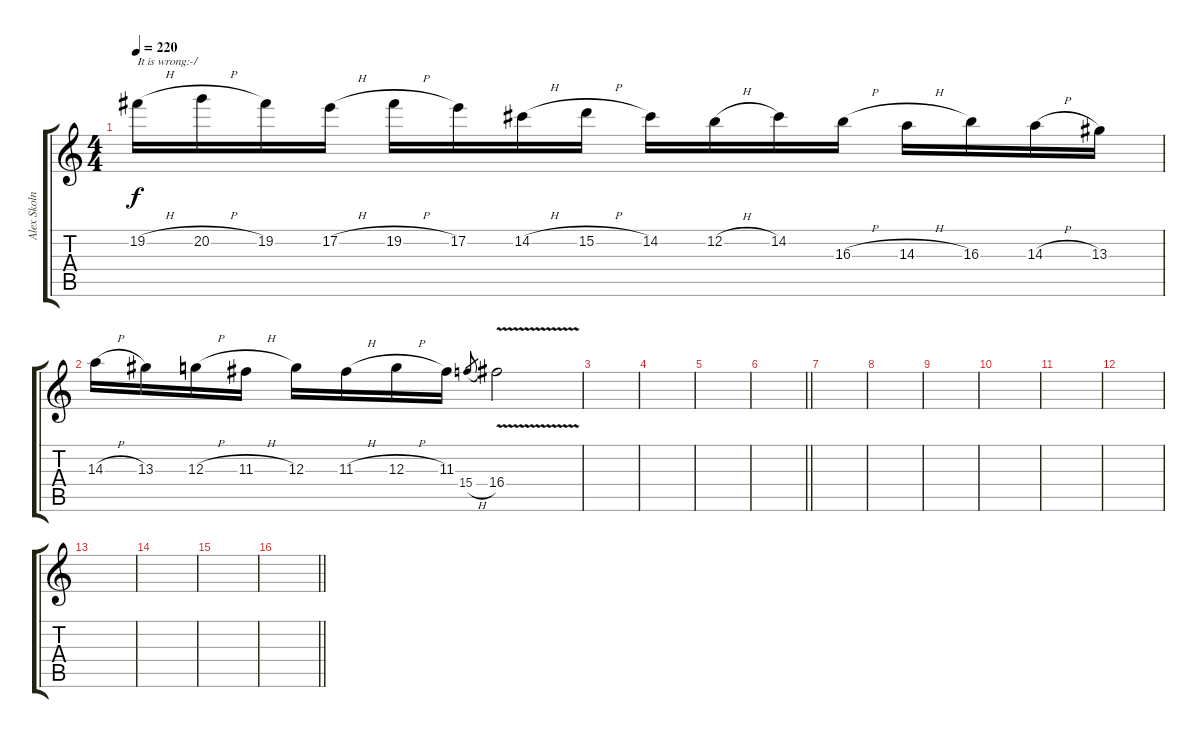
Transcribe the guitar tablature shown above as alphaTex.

\track ("Alex Skolnick Solo" "Alex Skoln") {instrument distortionguitar}
\staff {score tabs}
\tuning (E4 B3 G3 D3 A2 E2) {hide}
\ts (4 4)
\tempo 220
\clef g2
\ks c
19.2{h}.16{txt "It is wrong:-/" dy f} 20.2{h}.16 19.2.16 17.2{h}.16 19.2{h}.16 17.2.16 14.2{h}.16 15.2{h}.16 14.2.16 12.2{h}.16 14.2.16 16.3{h}.16 14.3{h}.16 16.3.16 14.3{h}.16 13.3.16 |
14.3{h}.16 13.3.16 12.3{h}.16 11.3{h}.16 12.3.16 11.3{h}.16 12.3{h}.16 11.3.16 15.4{h}.8{gr} 16.4{v}.2 |
|
|
|
\barLineRight lightlight
|
|
|
|
|
|
|
|
|
|
\barLineRight lightlight
